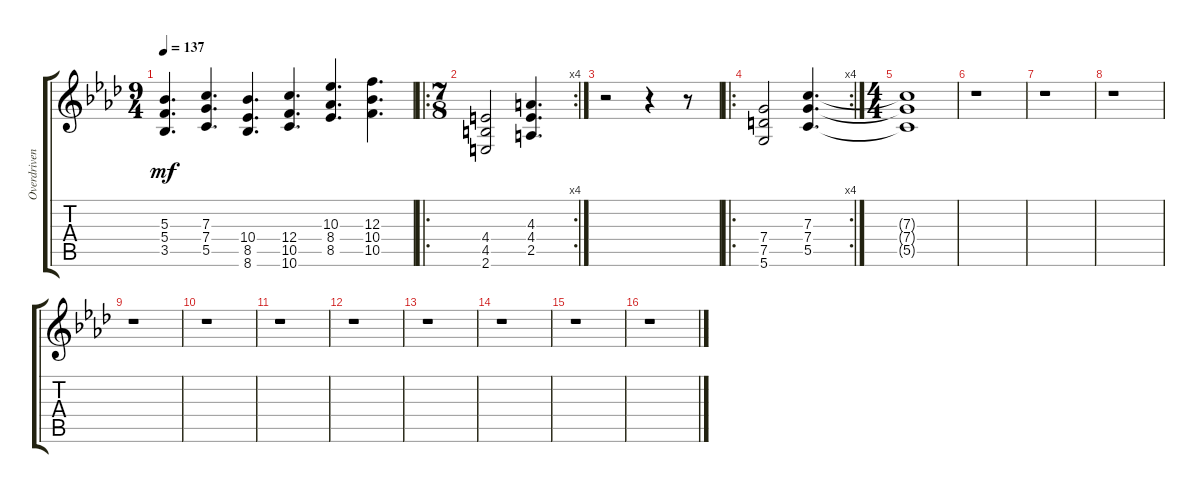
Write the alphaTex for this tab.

\track ("Overdriven Guitar" "Overdriven") {instrument distortionguitar}
\staff {score tabs}
\tuning (D4 A3 F3 C3 G2 D2) {hide}
\ts (9 4)
\tempo 137
\clef g2
\ks ab
(5.3 5.4 3.5).4{d dy mf} (7.3 7.4 5.5).4{d} (10.4 8.5 8.6).4{d} (12.4 10.5 10.6).4{d} (10.3 8.4 8.5).4{d} (12.3 10.4 10.5).4{d} |
\ro
\rc 4
\ts (7 8)
(4.4 4.5 2.6).2 (4.3 4.4 2.5).4{d} |
r.2 r.4 r.8 |
\ro
\rc 4
(7.4 7.5 5.6).2 (7.3 7.4 5.5).4{d} |
\ts (4 4)
(7.3{t} 7.4{t} 5.5{t}).1 |
r.1 |
r.1 |
r.1 |
r.1 |
r.1 |
r.1 |
r.1 |
r.1 |
r.1 |
r.1 |
r.1
